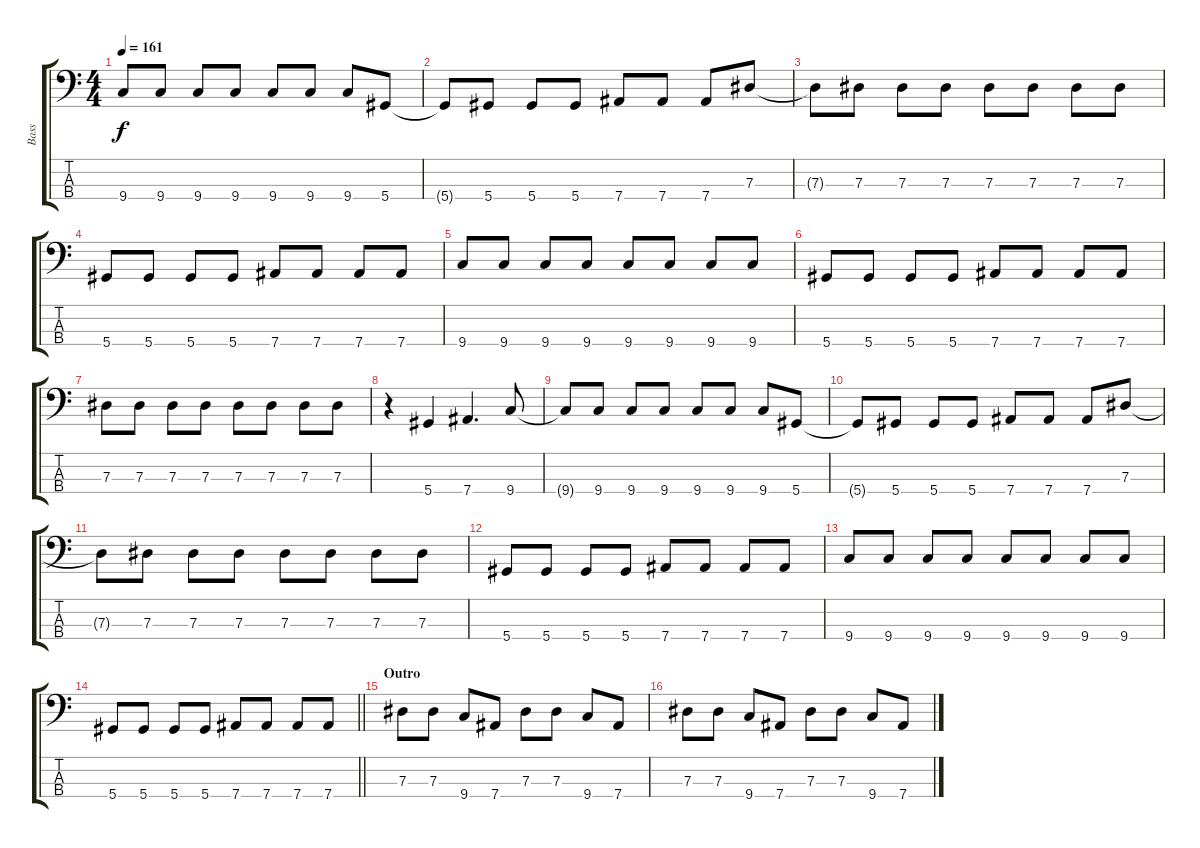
\track ("Bass" "Bass") {instrument electricbasspick}
\staff {score tabs}
\tuning (Gb2 Db2 Ab1 Eb1) {hide}
\ts (4 4)
\tempo 161
\clef f4
\ks c
9.4{t}.8{dy f} 9.4.8 9.4.8 9.4.8 9.4.8 9.4.8 9.4.8 5.4.8 |
5.4{t}.8 5.4.8 5.4.8 5.4.8 7.4.8 7.4.8 7.4.8 7.3.8 |
7.3{t}.8 7.3.8 7.3.8 7.3.8 7.3.8 7.3.8 7.3.8 7.3.8 |
5.4.8 5.4.8 5.4.8 5.4.8 7.4.8 7.4.8 7.4.8 7.4.8 |
9.4.8 9.4.8 9.4.8 9.4.8 9.4.8 9.4.8 9.4.8 9.4.8 |
5.4.8 5.4.8 5.4.8 5.4.8 7.4.8 7.4.8 7.4.8 7.4.8 |
7.3.8 7.3.8 7.3.8 7.3.8 7.3.8 7.3.8 7.3.8 7.3.8 |
r.4 5.4.4 7.4.4{d} 9.4.8 |
9.4{t}.8 9.4.8 9.4.8 9.4.8 9.4.8 9.4.8 9.4.8 5.4.8 |
5.4{t}.8 5.4.8 5.4.8 5.4.8 7.4.8 7.4.8 7.4.8 7.3.8 |
7.3{t}.8 7.3.8 7.3.8 7.3.8 7.3.8 7.3.8 7.3.8 7.3.8 |
5.4.8 5.4.8 5.4.8 5.4.8 7.4.8 7.4.8 7.4.8 7.4.8 |
9.4.8 9.4.8 9.4.8 9.4.8 9.4.8 9.4.8 9.4.8 9.4.8 |
\barLineRight lightlight
5.4.8 5.4.8 5.4.8 5.4.8 7.4.8 7.4.8 7.4.8 7.4.8 |
\section ("" "Outro")
7.3.8 7.3.8 9.4.8 7.4.8 7.3.8 7.3.8 9.4.8 7.4.8 |
7.3.8 7.3.8 9.4.8 7.4.8 7.3.8 7.3.8 9.4.8 7.4.8
